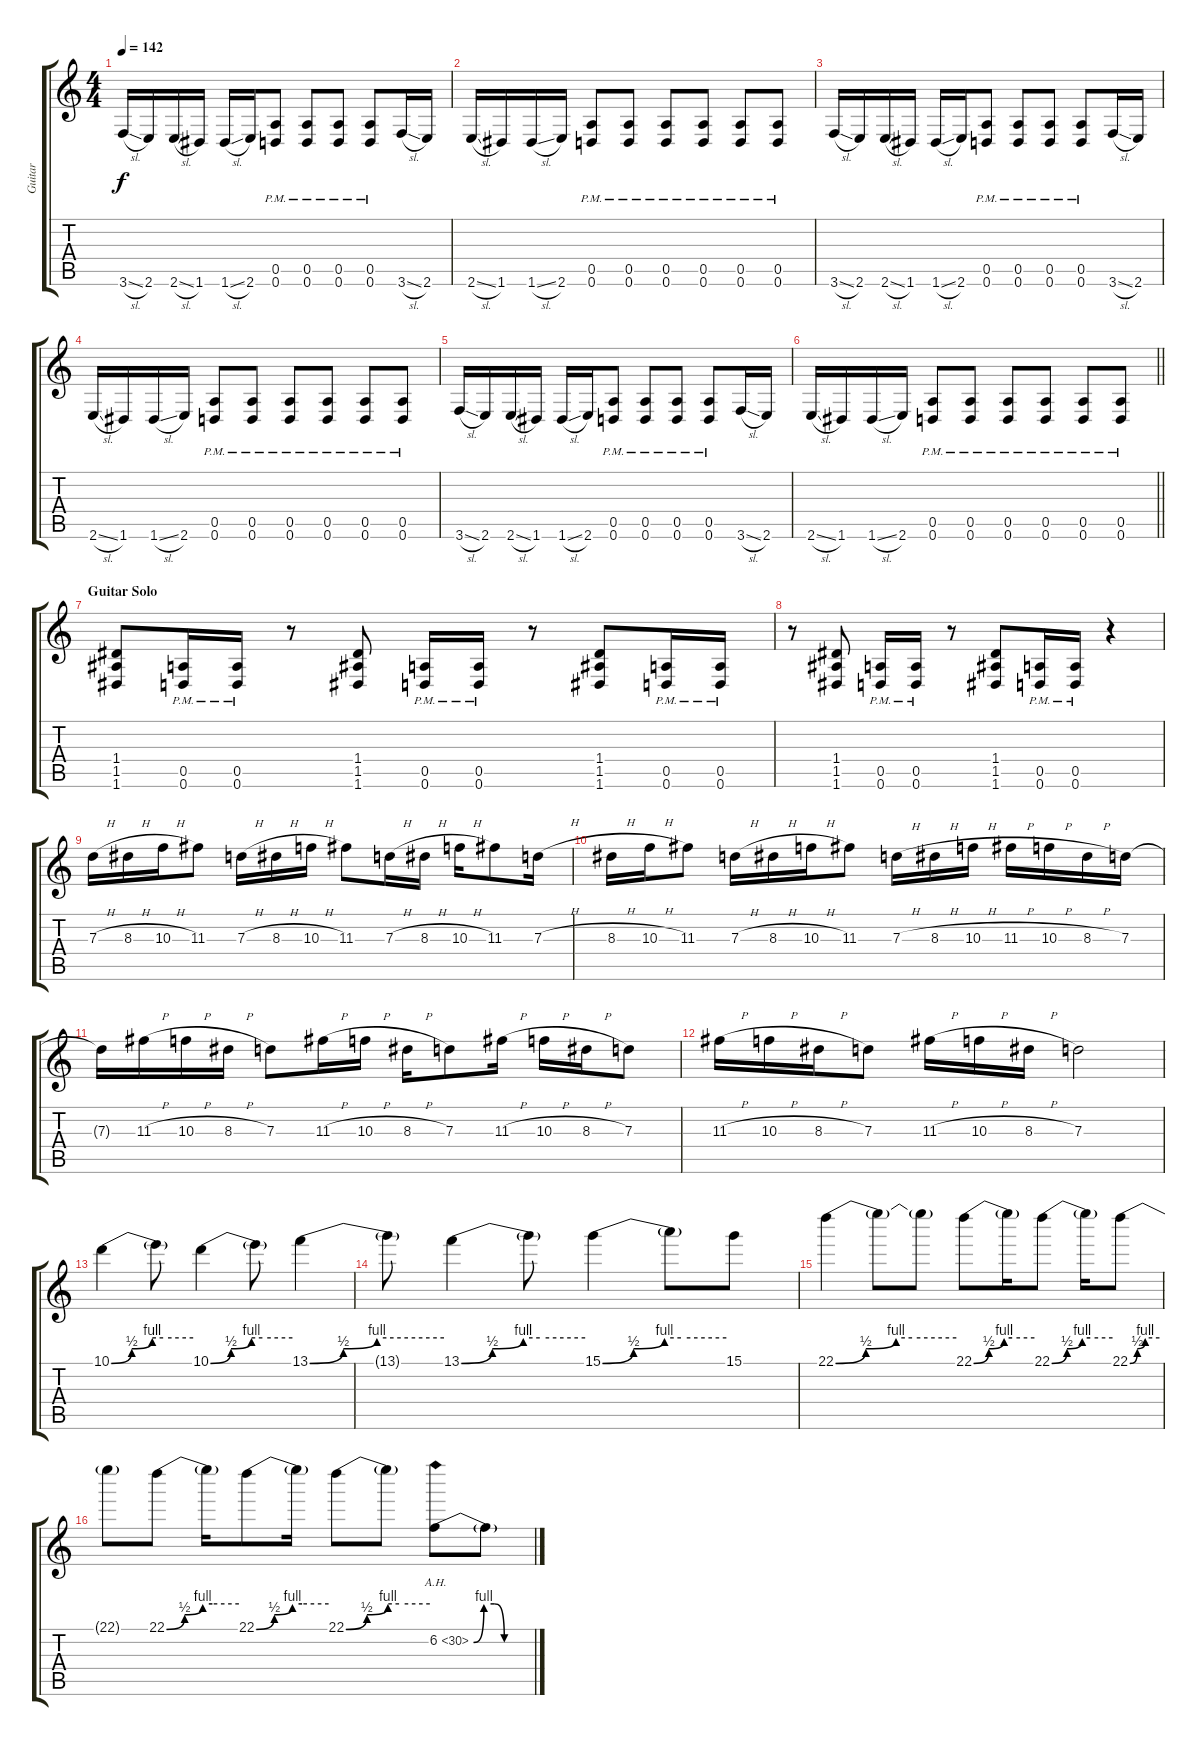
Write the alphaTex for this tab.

\track ("Guitar" "Guitar") {instrument distortionguitar}
\staff {score tabs}
\tuning (E4 B3 G3 D3 A2 D2) {hide}
\ts (4 4)
\tempo 142
\clef g2
\ks c
3.6{sl}.16{dy f} 2.6.16 2.6{sl}.16 1.6.16 1.6{sl}.16 2.6.16 (0.5{pm} 0.6{pm}).8 (0.5{pm} 0.6{pm}).8 (0.5{pm} 0.6{pm}).8 (0.5{pm} 0.6{pm}).8 3.6{sl}.16 2.6.16 |
2.6{sl}.16 1.6.16 1.6{sl}.16 2.6.16 (0.5{pm} 0.6{pm}).8 (0.5{pm} 0.6{pm}).8 (0.5{pm} 0.6{pm}).8 (0.5{pm} 0.6{pm}).8 (0.5{pm} 0.6{pm}).8 (0.5{pm} 0.6{pm}).8 |
3.6{sl}.16 2.6.16 2.6{sl}.16 1.6.16 1.6{sl}.16 2.6.16 (0.5{pm} 0.6{pm}).8 (0.5{pm} 0.6{pm}).8 (0.5{pm} 0.6{pm}).8 (0.5{pm} 0.6{pm}).8 3.6{sl}.16 2.6.16 |
2.6{sl}.16 1.6.16 1.6{sl}.16 2.6.16 (0.5{pm} 0.6{pm}).8 (0.5{pm} 0.6{pm}).8 (0.5{pm} 0.6{pm}).8 (0.5{pm} 0.6{pm}).8 (0.5{pm} 0.6{pm}).8 (0.5{pm} 0.6{pm}).8 |
3.6{sl}.16 2.6.16 2.6{sl}.16 1.6.16 1.6{sl}.16 2.6.16 (0.5{pm} 0.6{pm}).8 (0.5{pm} 0.6{pm}).8 (0.5{pm} 0.6{pm}).8 (0.5{pm} 0.6{pm}).8 3.6{sl}.16 2.6.16 |
\barLineRight lightlight
2.6{sl}.16 1.6.16 1.6{sl}.16 2.6.16 (0.5{pm} 0.6{pm}).8 (0.5{pm} 0.6{pm}).8 (0.5{pm} 0.6{pm}).8 (0.5{pm} 0.6{pm}).8 (0.5{pm} 0.6{pm}).8 (0.5{pm} 0.6{pm}).8 |
\section ("" "Guitar Solo")
(1.4 1.5 1.6).8 (0.5{pm} 0.6{pm}).16 (0.5{pm} 0.6{pm}).16 r.8 (1.4 1.5 1.6).8 (0.5{pm} 0.6{pm}).16 (0.5{pm} 0.6{pm}).16 r.8 (1.4 1.5 1.6).8 (0.5{pm} 0.6{pm}).16 (0.5{pm} 0.6{pm}).16 |
r.8 (1.4 1.5 1.6).8 (0.5{pm} 0.6{pm}).16 (0.5{pm} 0.6{pm}).16 r.8 (1.4 1.5 1.6).8 (0.5{pm} 0.6{pm}).16 (0.5{pm} 0.6{pm}).16 r.4 |
7.3{h}.16 8.3{h}.16 10.3{h}.16 11.3.8 7.3{h}.16 8.3{h}.16 10.3{h}.16 11.3.8 7.3{h}.16 8.3{h}.16 10.3{h}.16 11.3.8 7.3{h}.16 |
8.3{h}.16 10.3{h}.16 11.3.8 7.3{h}.16 8.3{h}.16 10.3{h}.16 11.3.8 7.3{h}.16 8.3{h}.16 10.3{h}.16 11.3{h}.16 10.3{h}.16 8.3{h}.16 7.3.16 |
7.3{t}.16 11.3{h}.16 10.3{h}.16 8.3{h}.16 7.3.8 11.3{h}.16 10.3{h}.16 8.3{h}.16 7.3.8 11.3{h}.16 10.3{h}.16 8.3{h}.16 7.3.8 |
11.3{h}.16 10.3{h}.16 8.3{h}.16 7.3.8 11.3{h}.16 10.3{h}.16 8.3{h}.16 7.3.2 |
10.1{be (custom 0 0 15 2 30 4 38 4 60 4)}.4 10.1{t}.8 10.1{be (custom 0 0 15 2 30 4 38 4 60 4)}.4 10.1{t}.8 13.1{be (custom 0 0 15 2 30 4 60 4)}.4 |
13.1{t}.8 13.1{be (custom 0 0 15 2 30 4 38 4 60 4)}.4 13.1{t}.8 15.1{be (custom 0 0 15 2 30 4 38 4 60 4)}.4 15.1{t}.8 15.1.8 |
22.1{be (custom 0 0 15 2 30 4 38 4 60 4)}.4 22.1{t}.8 22.1{t}.8 22.1{be (custom 0 0 15 2 30 4 38 4 60 4)}.8 22.1{t}.16 22.1{be (custom 0 0 15 2 30 4 38 4 60 4)}.8 22.1{t}.16 22.1{be (custom 0 0 15 2 31 4 60 4)}.8 |
22.1{t}.8 22.1{be (custom 0 0 15 2 30 4 38 4 60 4)}.8 22.1{t}.16 22.1{be (custom 0 0 15 2 30 4 38 4 60 4)}.8 22.1{t}.16 22.1{be (custom 0 0 15 2 30 4 38 4 60 4)}.8 22.1{t}.8 6.2{be (custom 0 0 10 4 20 4 30 0 60 0) ah 24}.8 6.2{t}.8
